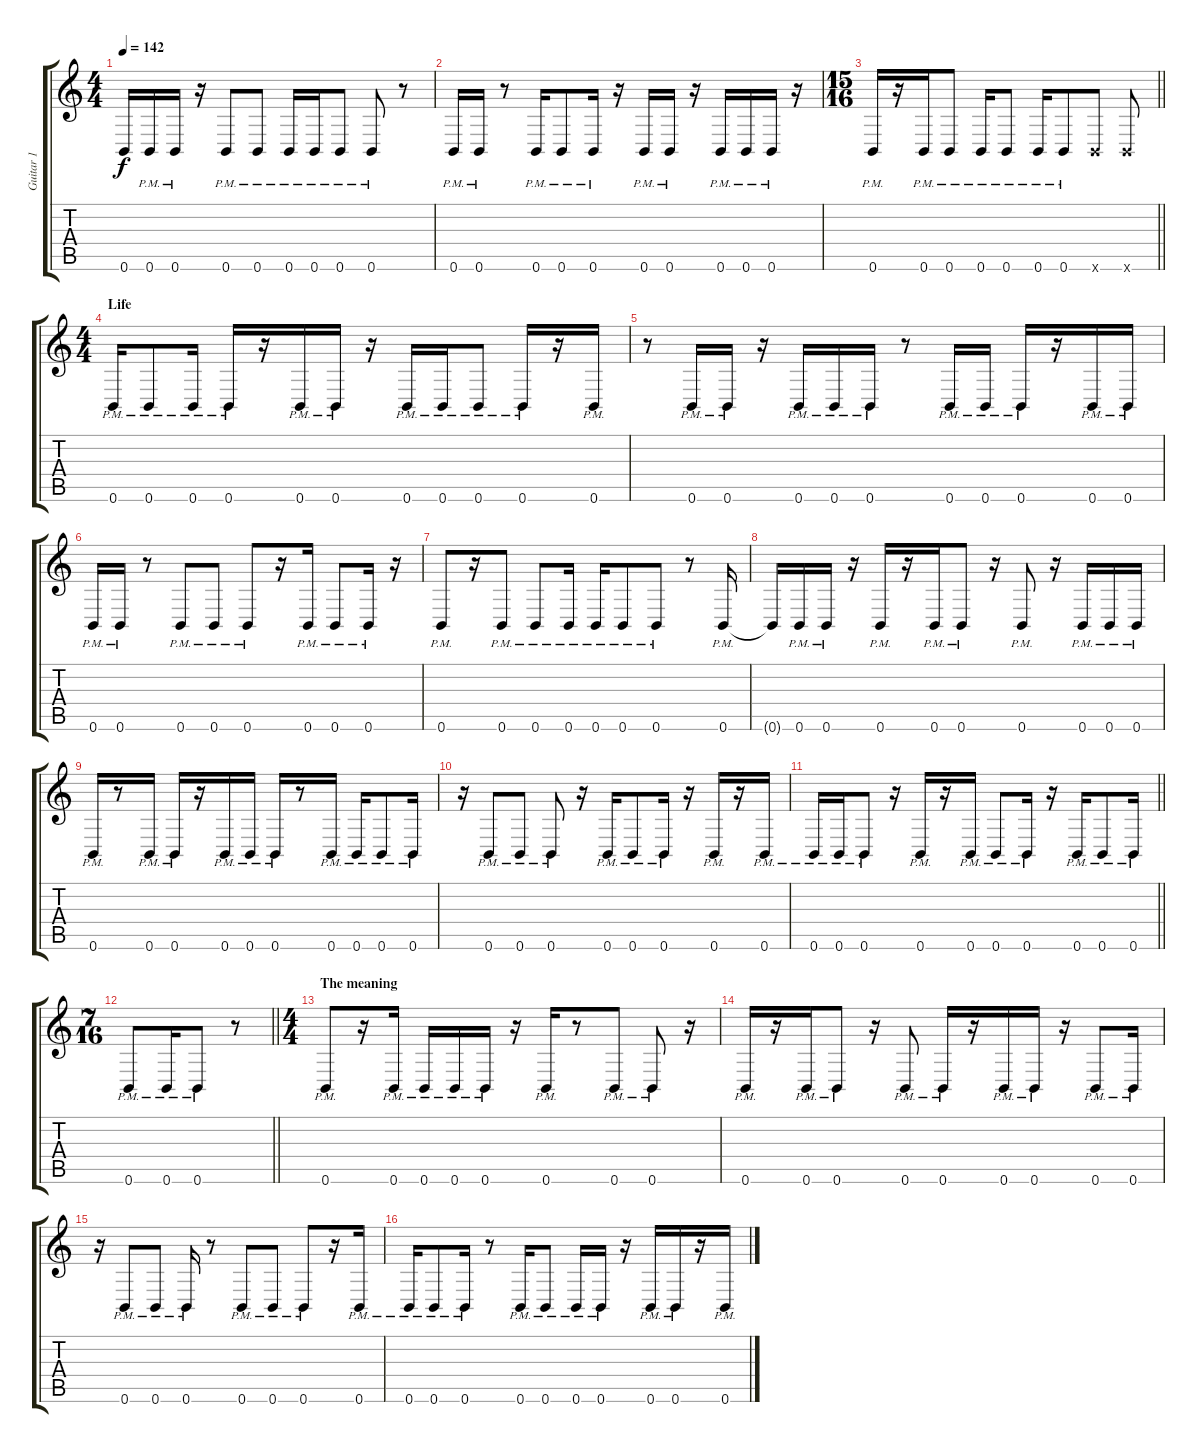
\track ("Guitar 1" "Guitar 1") {instrument distortionguitar}
\staff {score tabs}
\tuning (Db4 Ab3 E3 B2 Gb2 B1) {hide}
\ts (4 4)
\tempo 142
\clef g2
\ks c
0.6{t}.16{dy f} 0.6{pm}.16 0.6{pm}.16 r.16 0.6{pm}.8 0.6{pm}.8 0.6{pm}.16 0.6{pm}.16 0.6{pm}.8 0.6{pm}.8 r.8 |
0.6{pm}.16 0.6{pm}.16 r.8 0.6{pm}.16 0.6{pm}.8 0.6{pm}.16 r.16 0.6{pm}.16 0.6{pm}.16 r.16 0.6{pm}.16 0.6{pm}.16 0.6{pm}.16 r.16 |
\ts (15 16)
\barLineRight lightlight
0.6{pm}.16 r.16 0.6{pm}.16 0.6{pm}.8 0.6{pm}.16 0.6{pm}.8 0.6{pm}.16 0.6{pm}.8 0.6{x}.8 0.6{x}.8 |
\ts (4 4)
\section ("" "Life")
0.6{pm}.16 0.6{pm}.8 0.6{pm}.16 0.6{pm}.16 r.16 0.6{pm}.16 0.6{pm}.16 r.16 0.6{pm}.16 0.6{pm}.16 0.6{pm}.8 0.6{pm}.16 r.16 0.6{pm}.16 |
r.8 0.6{pm}.16 0.6{pm}.16 r.16 0.6{pm}.16 0.6{pm}.16 0.6{pm}.16 r.8 0.6{pm}.16 0.6{pm}.16 0.6{pm}.16 r.16 0.6{pm}.16 0.6{pm}.16 |
0.6{pm}.16 0.6{pm}.16 r.8 0.6{pm}.8 0.6{pm}.8 0.6{pm}.8 r.16 0.6{pm}.16 0.6{pm}.8 0.6{pm}.16 r.16 |
0.6{pm}.8 r.16 0.6{pm}.8 0.6{pm}.8 0.6{pm}.16 0.6{pm}.16 0.6{pm}.8 0.6{pm}.8 r.8 0.6{pm}.16 |
0.6{t}.16 0.6{pm}.16 0.6{pm}.16 r.16 0.6{pm}.16 r.16 0.6{pm}.16 0.6{pm}.8 r.16 0.6{pm}.8 r.16 0.6{pm}.16 0.6{pm}.16 0.6{pm}.16 |
0.6{pm}.16 r.8 0.6{pm}.16 0.6{pm}.16 r.16 0.6{pm}.16 0.6{pm}.16 0.6{pm}.16 r.8 0.6{pm}.16 0.6{pm}.16 0.6{pm}.8 0.6{pm}.16 |
r.16 0.6{pm}.8 0.6{pm}.8 0.6{pm}.8 r.16 0.6{pm}.16 0.6{pm}.8 0.6{pm}.16 r.16 0.6{pm}.16 r.16 0.6{pm}.16 |
\barLineRight lightlight
0.6{pm}.16 0.6{pm}.16 0.6{pm}.8 r.16 0.6{pm}.16 r.16 0.6{pm}.16 0.6{pm}.8 0.6{pm}.16 r.16 0.6{pm}.16 0.6{pm}.8 0.6{pm}.16 |
\ts (7 16)
\barLineRight lightlight
0.6{pm}.8 0.6{pm}.16 0.6{pm}.8 r.8 |
\ts (4 4)
\section ("" "The meaning")
0.6{pm}.8 r.16 0.6{pm}.16 0.6{pm}.16 0.6{pm}.16 0.6{pm}.16 r.16 0.6{pm}.16 r.8 0.6{pm}.8 0.6{pm}.8 r.16 |
0.6{pm}.16 r.16 0.6{pm}.16 0.6{pm}.8 r.16 0.6{pm}.8 0.6{pm}.16 r.16 0.6{pm}.16 0.6{pm}.16 r.16 0.6{pm}.8 0.6{pm}.16 |
r.16 0.6{pm}.8 0.6{pm}.8 0.6{pm}.16 r.8 0.6{pm}.8 0.6{pm}.8 0.6{pm}.8 r.16 0.6{pm}.16 |
0.6{pm}.16 0.6{pm}.8 0.6{pm}.16 r.8 0.6{pm}.16 0.6{pm}.8 0.6{pm}.16 0.6{pm}.16 r.16 0.6{pm}.16 0.6{pm}.16 r.16 0.6{pm}.16
